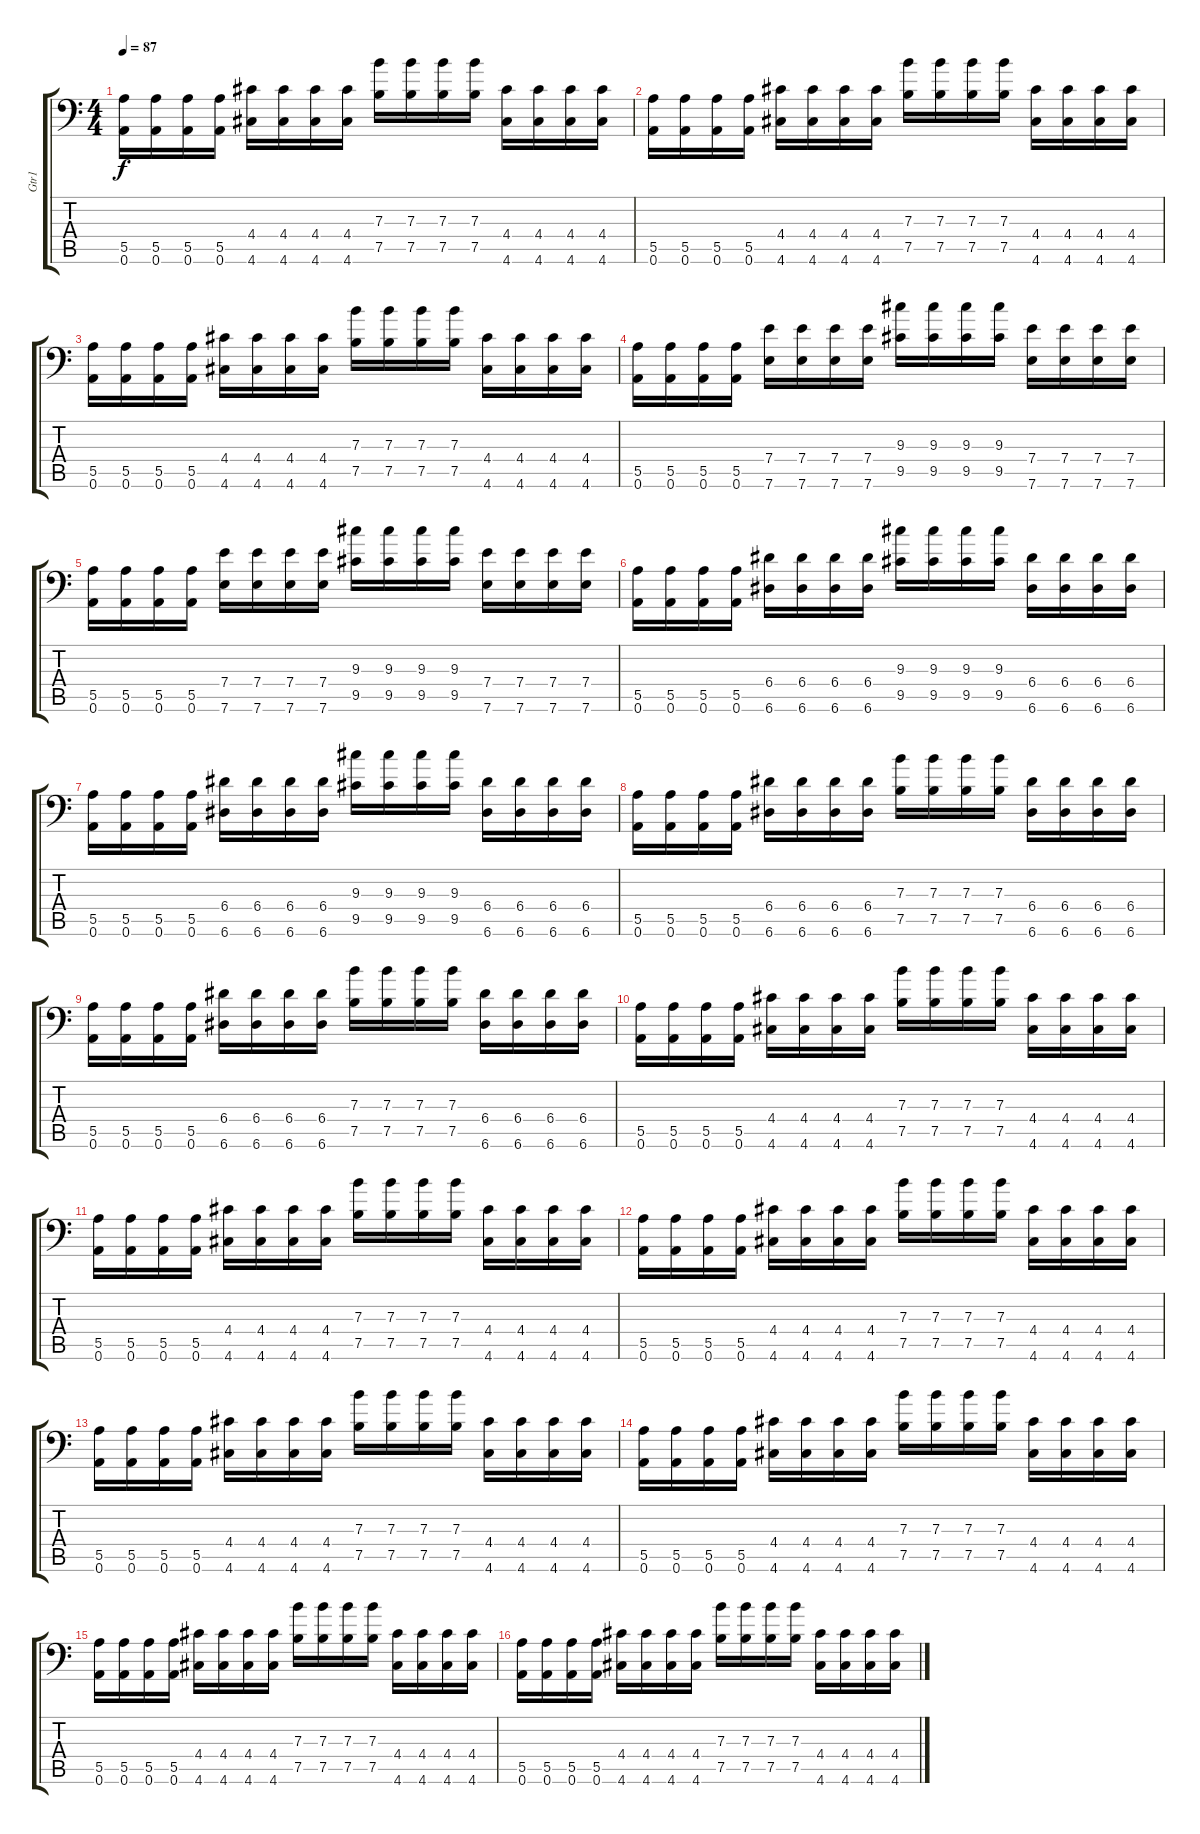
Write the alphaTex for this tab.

\track ("Gtr1" "Gtr1") {instrument distortionguitar}
\staff {score tabs}
\tuning (Db4 A3 E3 A2 E2 A1) {hide}
\ts (4 4)
\tempo 87
\clef f4
\ks c
(5.5 0.6).16{dy f} (5.5 0.6).16 (5.5 0.6).16 (5.5 0.6).16 (4.4 4.6).16 (4.4 4.6).16 (4.4 4.6).16 (4.4 4.6).16 (7.3 7.5).16 (7.3 7.5).16 (7.3 7.5).16 (7.3 7.5).16 (4.4 4.6).16 (4.4 4.6).16 (4.4 4.6).16 (4.4 4.6).16 |
(5.5 0.6).16 (5.5 0.6).16 (5.5 0.6).16 (5.5 0.6).16 (4.4 4.6).16 (4.4 4.6).16 (4.4 4.6).16 (4.4 4.6).16 (7.3 7.5).16 (7.3 7.5).16 (7.3 7.5).16 (7.3 7.5).16 (4.4 4.6).16 (4.4 4.6).16 (4.4 4.6).16 (4.4 4.6).16 |
(5.5 0.6).16 (5.5 0.6).16 (5.5 0.6).16 (5.5 0.6).16 (4.4 4.6).16 (4.4 4.6).16 (4.4 4.6).16 (4.4 4.6).16 (7.3 7.5).16 (7.3 7.5).16 (7.3 7.5).16 (7.3 7.5).16 (4.4 4.6).16 (4.4 4.6).16 (4.4 4.6).16 (4.4 4.6).16 |
(5.5 0.6).16 (5.5 0.6).16 (5.5 0.6).16 (5.5 0.6).16 (7.4 7.6).16 (7.4 7.6).16 (7.4 7.6).16 (7.4 7.6).16 (9.3 9.5).16 (9.3 9.5).16 (9.3 9.5).16 (9.3 9.5).16 (7.4 7.6).16 (7.4 7.6).16 (7.4 7.6).16 (7.4 7.6).16 |
(5.5 0.6).16 (5.5 0.6).16 (5.5 0.6).16 (5.5 0.6).16 (7.4 7.6).16 (7.4 7.6).16 (7.4 7.6).16 (7.4 7.6).16 (9.3 9.5).16 (9.3 9.5).16 (9.3 9.5).16 (9.3 9.5).16 (7.4 7.6).16 (7.4 7.6).16 (7.4 7.6).16 (7.4 7.6).16 |
(5.5 0.6).16 (5.5 0.6).16 (5.5 0.6).16 (5.5 0.6).16 (6.4 6.6).16 (6.4 6.6).16 (6.4 6.6).16 (6.4 6.6).16 (9.3 9.5).16 (9.3 9.5).16 (9.3 9.5).16 (9.3 9.5).16 (6.4 6.6).16 (6.4 6.6).16 (6.4 6.6).16 (6.4 6.6).16 |
(5.5 0.6).16 (5.5 0.6).16 (5.5 0.6).16 (5.5 0.6).16 (6.4 6.6).16 (6.4 6.6).16 (6.4 6.6).16 (6.4 6.6).16 (9.3 9.5).16 (9.3 9.5).16 (9.3 9.5).16 (9.3 9.5).16 (6.4 6.6).16 (6.4 6.6).16 (6.4 6.6).16 (6.4 6.6).16 |
(5.5 0.6).16 (5.5 0.6).16 (5.5 0.6).16 (5.5 0.6).16 (6.4 6.6).16 (6.4 6.6).16 (6.4 6.6).16 (6.4 6.6).16 (7.3 7.5).16 (7.3 7.5).16 (7.3 7.5).16 (7.3 7.5).16 (6.4 6.6).16 (6.4 6.6).16 (6.4 6.6).16 (6.4 6.6).16 |
(5.5 0.6).16 (5.5 0.6).16 (5.5 0.6).16 (5.5 0.6).16 (6.4 6.6).16 (6.4 6.6).16 (6.4 6.6).16 (6.4 6.6).16 (7.3 7.5).16 (7.3 7.5).16 (7.3 7.5).16 (7.3 7.5).16 (6.4 6.6).16 (6.4 6.6).16 (6.4 6.6).16 (6.4 6.6).16 |
(5.5 0.6).16 (5.5 0.6).16 (5.5 0.6).16 (5.5 0.6).16 (4.4 4.6).16 (4.4 4.6).16 (4.4 4.6).16 (4.4 4.6).16 (7.3 7.5).16 (7.3 7.5).16 (7.3 7.5).16 (7.3 7.5).16 (4.4 4.6).16 (4.4 4.6).16 (4.4 4.6).16 (4.4 4.6).16 |
(5.5 0.6).16 (5.5 0.6).16 (5.5 0.6).16 (5.5 0.6).16 (4.4 4.6).16 (4.4 4.6).16 (4.4 4.6).16 (4.4 4.6).16 (7.3 7.5).16 (7.3 7.5).16 (7.3 7.5).16 (7.3 7.5).16 (4.4 4.6).16 (4.4 4.6).16 (4.4 4.6).16 (4.4 4.6).16 |
(5.5 0.6).16 (5.5 0.6).16 (5.5 0.6).16 (5.5 0.6).16 (4.4 4.6).16 (4.4 4.6).16 (4.4 4.6).16 (4.4 4.6).16 (7.3 7.5).16 (7.3 7.5).16 (7.3 7.5).16 (7.3 7.5).16 (4.4 4.6).16 (4.4 4.6).16 (4.4 4.6).16 (4.4 4.6).16 |
(5.5 0.6).16 (5.5 0.6).16 (5.5 0.6).16 (5.5 0.6).16 (4.4 4.6).16 (4.4 4.6).16 (4.4 4.6).16 (4.4 4.6).16 (7.3 7.5).16 (7.3 7.5).16 (7.3 7.5).16 (7.3 7.5).16 (4.4 4.6).16 (4.4 4.6).16 (4.4 4.6).16 (4.4 4.6).16 |
(5.5 0.6).16 (5.5 0.6).16 (5.5 0.6).16 (5.5 0.6).16 (4.4 4.6).16 (4.4 4.6).16 (4.4 4.6).16 (4.4 4.6).16 (7.3 7.5).16 (7.3 7.5).16 (7.3 7.5).16 (7.3 7.5).16 (4.4 4.6).16 (4.4 4.6).16 (4.4 4.6).16 (4.4 4.6).16 |
(5.5 0.6).16 (5.5 0.6).16 (5.5 0.6).16 (5.5 0.6).16 (4.4 4.6).16 (4.4 4.6).16 (4.4 4.6).16 (4.4 4.6).16 (7.3 7.5).16 (7.3 7.5).16 (7.3 7.5).16 (7.3 7.5).16 (4.4 4.6).16 (4.4 4.6).16 (4.4 4.6).16 (4.4 4.6).16 |
(5.5 0.6).16 (5.5 0.6).16 (5.5 0.6).16 (5.5 0.6).16 (4.4 4.6).16 (4.4 4.6).16 (4.4 4.6).16 (4.4 4.6).16 (7.3 7.5).16 (7.3 7.5).16 (7.3 7.5).16 (7.3 7.5).16 (4.4 4.6).16 (4.4 4.6).16 (4.4 4.6).16 (4.4 4.6).16
